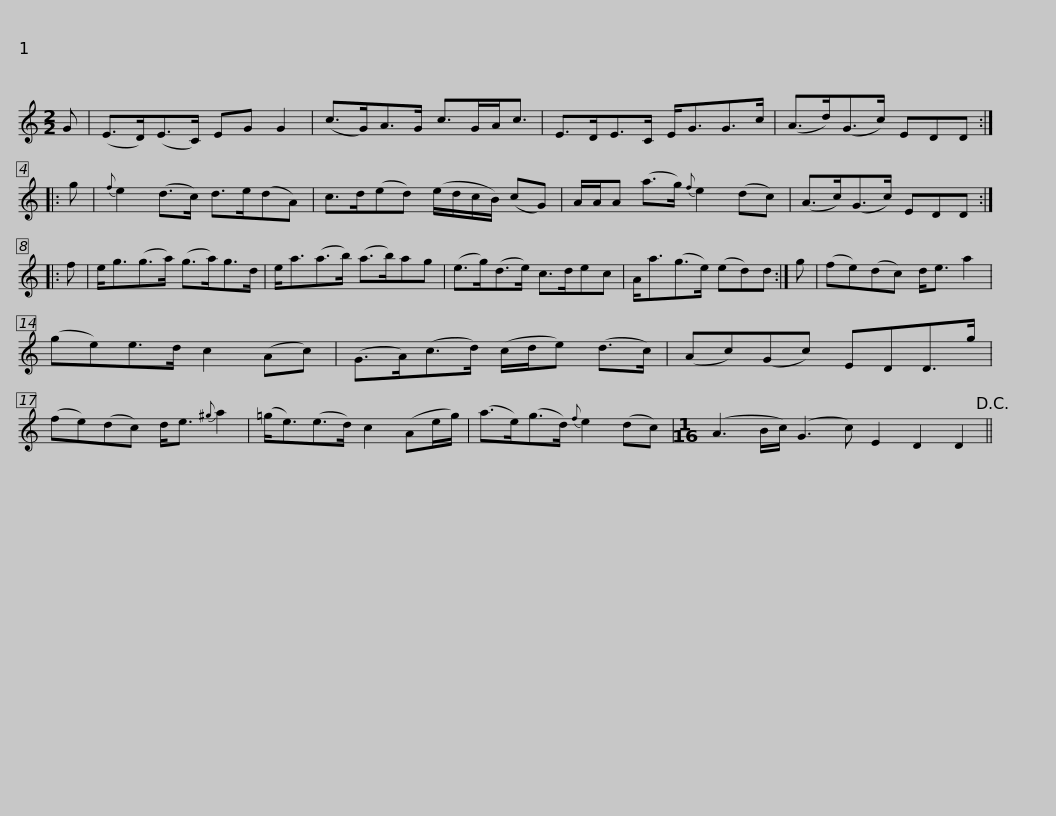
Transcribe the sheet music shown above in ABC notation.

X:1
L:1/8
M:2/2
I:linebreak $
K:C
V:1 treble
V:1
 G | (E>D)(E>C) EG G2 | (c>G)A>G c>GA<c | E>DE>C E<GG>c | (A>d)(G>c) EDD :: %5
 g |${f} e2 (d>c) d>e(dA) | c>d(ed) (e/d/c/B/) (cG) | A/A/A (a>g){f} e2 (dc) | (A>c)(G>c) EDD :: %10
 f |$ e<g(g>a) (g>a)g>d | e<a(a>b) (a>b)ag | (e>g)(d>e) c>dec | A<a(g>e) (ed)d :| %15
 g |$ (fe)(dc) d<e a2 | (ge)e>d c2 (Ac) | (G>A)(c>d) (c/d/e) (d>c) | (Ac)(Gc) EDD>g | %20
 (fe)(dc) d<e{^g} a2 |$ (=g<e)(e>d) c2 (Ae/g/) | (a>e)(g>d){f} e2 (dc) |[M:1/16] (A3 B/c/) (G3 c) E2 D2 D2!D.C.! || %24
